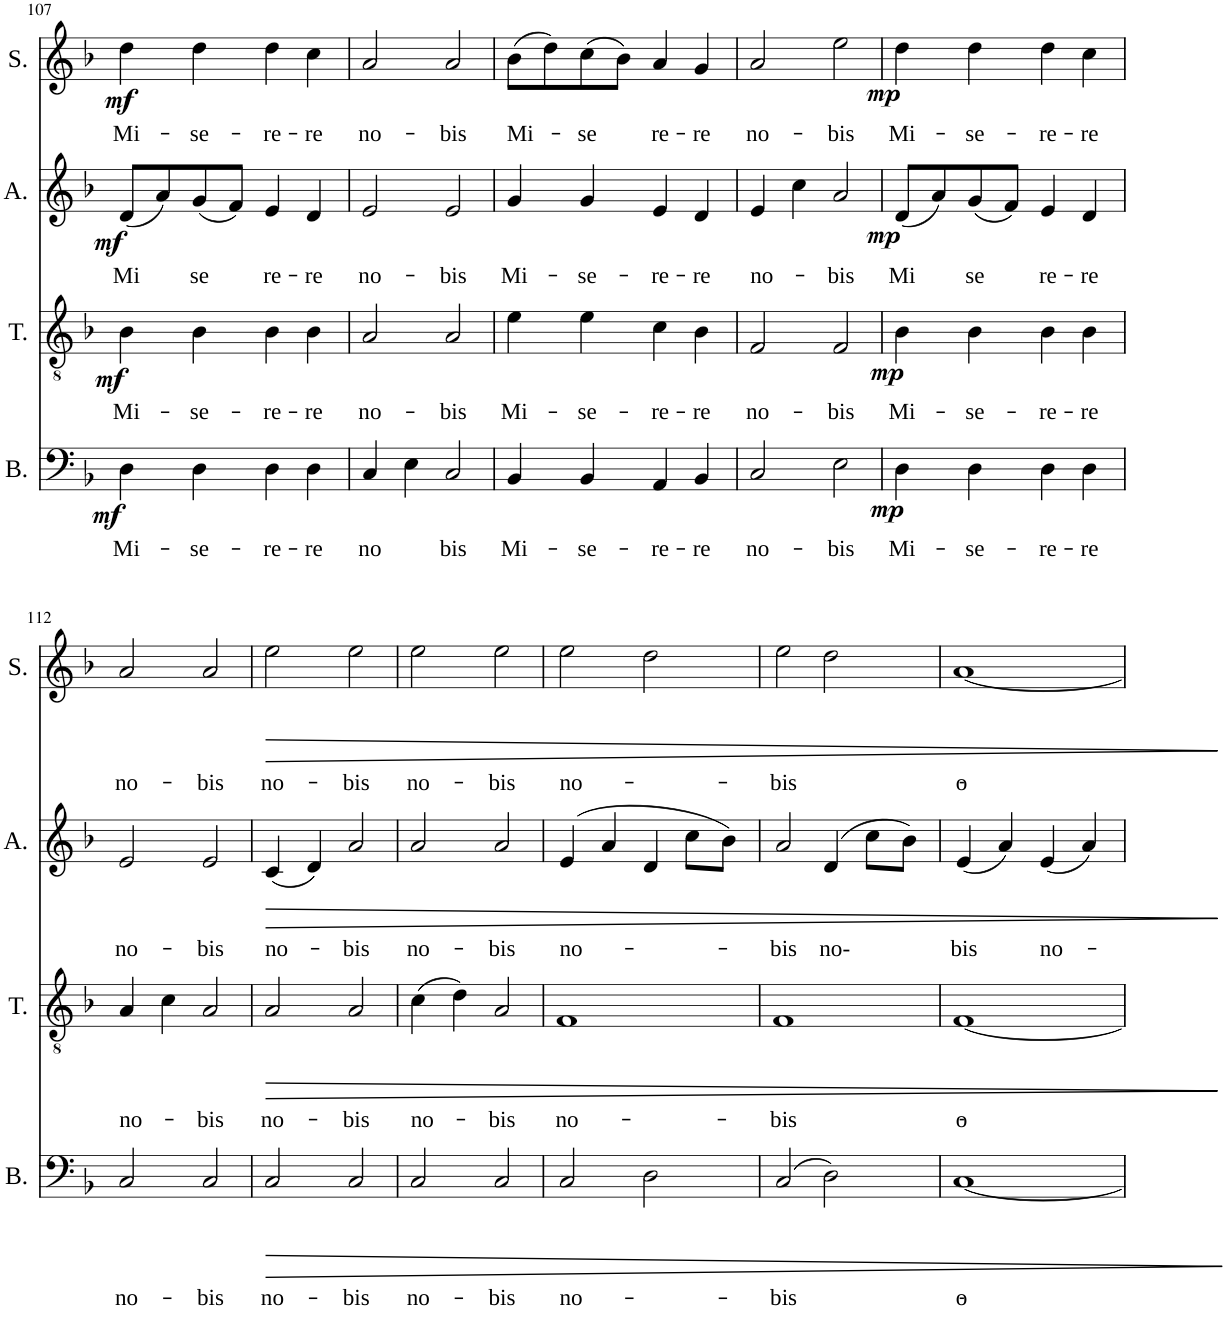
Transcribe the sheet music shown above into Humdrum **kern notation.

**kern	**text	**dynam	**kern	**text	**dynam	**kern	**text	**dynam	**kern	**text	**dynam
*part4	*part4	*part4	*part3	*part3	*part3	*part2	*part2	*part2	*part1	*part1	*part1
*staff4	*staff4	*staff4	*staff3	*staff3	*staff3	*staff2	*staff2	*staff2	*staff1	*staff1	*staff1
*I"Bass	*	*	*I"Tenor	*	*	*I"Alto	*	*	*I"Soprano	*	*
*I'B.	*	*	*I'T.	*	*	*I'A.	*	*	*I'S.	*	*
!!LO:PB:g=z
*clefF4	*	*	*clefGv2	*	*	*clefG2	*	*	*clefG2	*	*
*k[b-]	*	*	*k[b-]	*	*	*k[b-]	*	*	*k[b-]	*	*
*M4/4	*	*	*M4/4	*	*	*M4/4	*	*	*M4/4	*	*
=107	=107	=107	=107	=107	=107	=107	=107	=107	=107	=107	=107
!	!LO:LY:b	!LO:DY:b	!	!LO:LY:b	!LO:DY:b	!	!LO:LY:b	!LO:DY:b	!	!LO:LY:b	!LO:DY:b
4D\	Mi-	mf	4B-\	Mi-	mf	(8d/L	Mi	mf	4dd\	Mi-	mf
.	.	.	.	.	.	8a/)	.	.	.	.	.
!	!LO:LY:b	!	!	!LO:LY:b	!	!	!LO:LY:b	!	!	!LO:LY:b	!
4D\	-se-	.	4B-\	-se-	.	(8g/	se	.	4dd\	-se-	.
.	.	.	.	.	.	8f/J)	.	.	.	.	.
!	!LO:LY:b	!	!	!LO:LY:b	!	!	!LO:LY:b	!	!	!LO:LY:b	!
4D\	-re-	.	4B-\	-re-	.	4e/	re-	.	4dd\	-re-	.
!	!LO:LY:b	!	!	!LO:LY:b	!	!	!LO:LY:b	!	!	!LO:LY:b	!
4D\	-re	.	4B-\	-re	.	4d/	-re	.	4cc\	-re	.
=108	=108	=108	=108	=108	=108	=108	=108	=108	=108	=108	=108
!	!LO:LY:b	!	!	!LO:LY:b	!	!	!LO:LY:b	!	!	!LO:LY:b	!
4C/	no	.	2A/	no-	.	2e/	no-	.	2a/	no-	.
4E\	.	.	.	.	.	.	.	.	.	.	.
!	!LO:LY:b	!	!	!LO:LY:b	!	!	!LO:LY:b	!	!	!LO:LY:b	!
2C/	bis	.	2A/	-bis	.	2e/	-bis	.	2a/	-bis	.
=109	=109	=109	=109	=109	=109	=109	=109	=109	=109	=109	=109
!	!LO:LY:b	!	!	!LO:LY:b	!	!	!LO:LY:b	!	!	!LO:LY:b	!
4BB-/	Mi-	.	4e\	Mi-	.	4g/	Mi-	.	(8b-\L	Mi-	.
.	.	.	.	.	.	.	.	.	8dd\)	.	.
!	!LO:LY:b	!	!	!LO:LY:b	!	!	!LO:LY:b	!	!	!LO:LY:b	!
4BB-/	-se-	.	4e\	-se-	.	4g/	-se-	.	(8cc\	-se	.
.	.	.	.	.	.	.	.	.	8b-\J)	.	.
!	!LO:LY:b	!	!	!LO:LY:b	!	!	!LO:LY:b	!	!	!LO:LY:b	!
4AA/	-re-	.	4c\	-re-	.	4e/	-re-	.	4a/	re-	.
!	!LO:LY:b	!	!	!LO:LY:b	!	!	!LO:LY:b	!	!	!LO:LY:b	!
4BB-/	-re	.	4B-\	-re	.	4d/	-re	.	4g/	-re	.
=110	=110	=110	=110	=110	=110	=110	=110	=110	=110	=110	=110
!	!LO:LY:b	!	!	!LO:LY:b	!	!	!LO:LY:b	!	!	!LO:LY:b	!
2C/	no-	.	2F/	no-	.	4e/	no-	.	2a/	no-	.
.	.	.	.	.	.	4cc\	.	.	.	.	.
!	!LO:LY:b	!	!	!LO:LY:b	!	!	!LO:LY:b	!	!	!LO:LY:b	!
2E\	-bis	.	2F/	-bis	.	2a/	-bis	.	2ee\	-bis	.
=111	=111	=111	=111	=111	=111	=111	=111	=111	=111	=111	=111
!	!LO:LY:b	!LO:DY:b	!	!LO:LY:b	!LO:DY:b	!	!LO:LY:b	!LO:DY:b	!	!LO:LY:b	!LO:DY:b
4D\	Mi-	mp	4B-\	Mi-	mp	(8d/L	Mi	mp	4dd\	Mi-	mp
.	.	.	.	.	.	8a/)	.	.	.	.	.
!	!LO:LY:b	!	!	!LO:LY:b	!	!	!LO:LY:b	!	!	!LO:LY:b	!
4D\	-se-	.	4B-\	-se-	.	(8g/	se	.	4dd\	-se-	.
.	.	.	.	.	.	8f/J)	.	.	.	.	.
!	!LO:LY:b	!	!	!LO:LY:b	!	!	!LO:LY:b	!	!	!LO:LY:b	!
4D\	-re-	.	4B-\	-re-	.	4e/	re-	.	4dd\	-re-	.
!	!LO:LY:b	!	!	!LO:LY:b	!	!	!LO:LY:b	!	!	!LO:LY:b	!
4D\	-re	.	4B-\	-re	.	4d/	-re	.	4cc\	-re	.
!!LO:LB:g=z
=112	=112	=112	=112	=112	=112	=112	=112	=112	=112	=112	=112
!	!LO:LY:b	!	!	!LO:LY:b	!	!	!LO:LY:b	!	!	!LO:LY:b	!
2C/	no-	.	4A/	no-	.	2e/	no-	.	2a/	no-	.
.	.	.	4c\	.	.	.	.	.	.	.	.
!	!LO:LY:b	!	!	!LO:LY:b	!	!	!LO:LY:b	!	!	!LO:LY:b	!
2C/	-bis	.	2A/	-bis	.	2e/	-bis	.	2a/	-bis	.
=113	=113	=113	=113	=113	=113	=113	=113	=113	=113	=113	=113
!	!LO:LY:b	!LO:HP:b	!	!LO:LY:b	!LO:HP:b	!	!LO:LY:b	!LO:HP:b	!	!LO:LY:b	!LO:HP:b
2C/	no-	>	2A/	no-	>	(4c/	no-	>	2ee\	no-	>
.	.	.	.	.	.	4d/)	.	.	.	.	.
!	!LO:LY:b	!	!	!LO:LY:b	!	!	!LO:LY:b	!	!	!LO:LY:b	!
2C/	-bis	.	2A/	-bis	.	2a/	bis	.	2ee\	-bis	.
.	.	]	.	.	]	.	.	]	.	.	]
=114	=114	=114	=114	=114	=114	=114	=114	=114	=114	=114	=114
!	!LO:LY:b	!	!	!LO:LY:b	!	!	!LO:LY:b	!	!	!LO:LY:b	!
2C/	no-	.	(4c\	no-	.	2a/	no-	.	2ee\	no-	.
.	.	.	4d\)	.	.	.	.	.	.	.	.
!	!LO:LY:b	!	!	!LO:LY:b	!	!	!LO:LY:b	!	!	!LO:LY:b	!
2C/	-bis	.	2A/	-bis	.	2a/	-bis	.	2ee\	-bis	.
=115	=115	=115	=115	=115	=115	=115	=115	=115	=115	=115	=115
!	!LO:LY:b	!	!	!LO:LY:b	!	!	!LO:LY:b	!	!	!LO:LY:b	!
2C/	no-	.	1F	no-	.	(4e/	no-	.	2ee\	no-	.
.	.	.	.	.	.	4a/	.	.	.	.	.
2D\	.	.	.	.	.	4d/	.	.	2dd\	.	.
.	.	.	.	.	.	8cc\L	.	.	.	.	.
.	.	.	.	.	.	8b-\J)	.	.	.	.	.
=116	=116	=116	=116	=116	=116	=116	=116	=116	=116	=116	=116
!	!LO:LY:b	!	!	!LO:LY:b	!	!	!LO:LY:b	!	!	!LO:LY:b	!
(2C/	-bis	.	1F	-bis	.	2a/	-bis	.	2ee\	-bis	.
!	!	!	!	!	!	!	!LO:LY:b	!	!	!	!
2D\)	.	.	.	.	.	(4d/	no-	.	2dd\	.	.
.	.	.	.	.	.	8cc\L	.	.	.	.	.
.	.	.	.	.	.	8b-\J)	.	.	.	.	.
=117	=117	=117	=117	=117	=117	=117	=117	=117	=117	=117	=117
!	!LO:LY:b	!	!	!LO:LY:b	!	!	!LO:LY:b	!	!	!LO:LY:b	!
[1C	o-	.	[1F	o-	.	(4e/	bis	.	[1a	o-	.
.	.	.	.	.	.	4a/)	.	.	.	.	.
!	!	!	!	!	!	!	!LO:LY:b	!	!	!	!
.	.	.	.	.	.	(4e/	no-	.	.	.	.
.	.	.	.	.	.	4a/)	.	.	.	.	.
=	=	=	=	=	=	=	=	=	=	=	=
*-	*-	*-	*-	*-	*-	*-	*-	*-	*-	*-	*-
